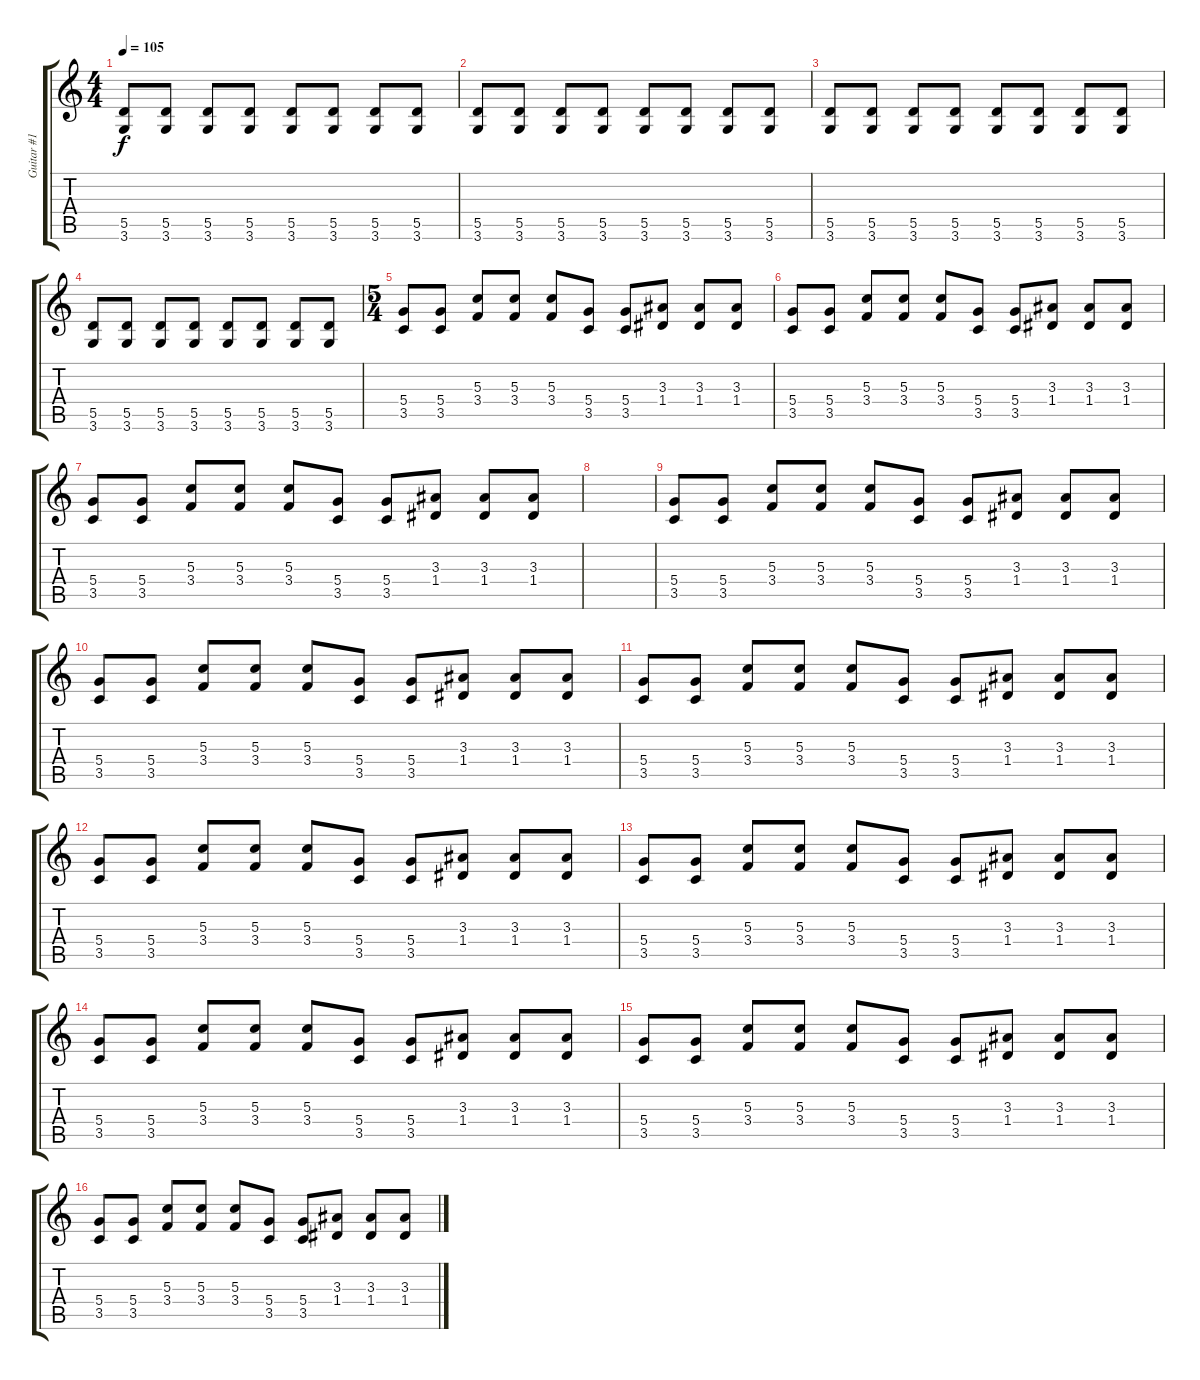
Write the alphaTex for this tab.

\track ("Guitar #1" "Guitar #1") {instrument electricguitarclean}
\staff {score tabs}
\tuning (E4 B3 G3 D3 A2 E2) {hide}
\ts (4 4)
\tempo 105
\clef g2
\ks c
(5.5 3.6).8{dy f} (5.5 3.6).8 (5.5 3.6).8 (5.5 3.6).8 (5.5 3.6).8 (5.5 3.6).8 (5.5 3.6).8 (5.5 3.6).8 |
(5.5 3.6).8 (5.5 3.6).8 (5.5 3.6).8 (5.5 3.6).8 (5.5 3.6).8 (5.5 3.6).8 (5.5 3.6).8 (5.5 3.6).8 |
(5.5 3.6).8 (5.5 3.6).8 (5.5 3.6).8 (5.5 3.6).8 (5.5 3.6).8 (5.5 3.6).8 (5.5 3.6).8 (5.5 3.6).8 |
(5.5 3.6).8 (5.5 3.6).8 (5.5 3.6).8 (5.5 3.6).8 (5.5 3.6).8 (5.5 3.6).8 (5.5 3.6).8 (5.5 3.6).8 |
\ts (5 4)
(5.4 3.5).8 (5.4 3.5).8 (5.3 3.4).8 (5.3 3.4).8 (5.3 3.4).8 (5.4 3.5).8 (5.4 3.5).8 (3.3 1.4).8 (3.3 1.4).8 (3.3 1.4).8 |
(5.4 3.5).8 (5.4 3.5).8 (5.3 3.4).8 (5.3 3.4).8 (5.3 3.4).8 (5.4 3.5).8 (5.4 3.5).8 (3.3 1.4).8 (3.3 1.4).8 (3.3 1.4).8 |
(5.4 3.5).8 (5.4 3.5).8 (5.3 3.4).8 (5.3 3.4).8 (5.3 3.4).8 (5.4 3.5).8 (5.4 3.5).8 (3.3 1.4).8 (3.3 1.4).8 (3.3 1.4).8 |
|
(5.4 3.5).8 (5.4 3.5).8 (5.3 3.4).8 (5.3 3.4).8 (5.3 3.4).8 (5.4 3.5).8 (5.4 3.5).8 (3.3 1.4).8 (3.3 1.4).8 (3.3 1.4).8 |
(5.4 3.5).8 (5.4 3.5).8 (5.3 3.4).8 (5.3 3.4).8 (5.3 3.4).8 (5.4 3.5).8 (5.4 3.5).8 (3.3 1.4).8 (3.3 1.4).8 (3.3 1.4).8 |
(5.4 3.5).8 (5.4 3.5).8 (5.3 3.4).8 (5.3 3.4).8 (5.3 3.4).8 (5.4 3.5).8 (5.4 3.5).8 (3.3 1.4).8 (3.3 1.4).8 (3.3 1.4).8 |
(5.4 3.5).8 (5.4 3.5).8 (5.3 3.4).8 (5.3 3.4).8 (5.3 3.4).8 (5.4 3.5).8 (5.4 3.5).8 (3.3 1.4).8 (3.3 1.4).8 (3.3 1.4).8 |
(5.4 3.5).8 (5.4 3.5).8 (5.3 3.4).8 (5.3 3.4).8 (5.3 3.4).8 (5.4 3.5).8 (5.4 3.5).8 (3.3 1.4).8 (3.3 1.4).8 (3.3 1.4).8 |
(5.4 3.5).8 (5.4 3.5).8 (5.3 3.4).8 (5.3 3.4).8 (5.3 3.4).8 (5.4 3.5).8 (5.4 3.5).8 (3.3 1.4).8 (3.3 1.4).8 (3.3 1.4).8 |
(5.4 3.5).8 (5.4 3.5).8 (5.3 3.4).8 (5.3 3.4).8 (5.3 3.4).8 (5.4 3.5).8 (5.4 3.5).8 (3.3 1.4).8 (3.3 1.4).8 (3.3 1.4).8 |
(5.4 3.5).8 (5.4 3.5).8 (5.3 3.4).8 (5.3 3.4).8 (5.3 3.4).8 (5.4 3.5).8 (5.4 3.5).8 (3.3 1.4).8 (3.3 1.4).8 (3.3 1.4).8
